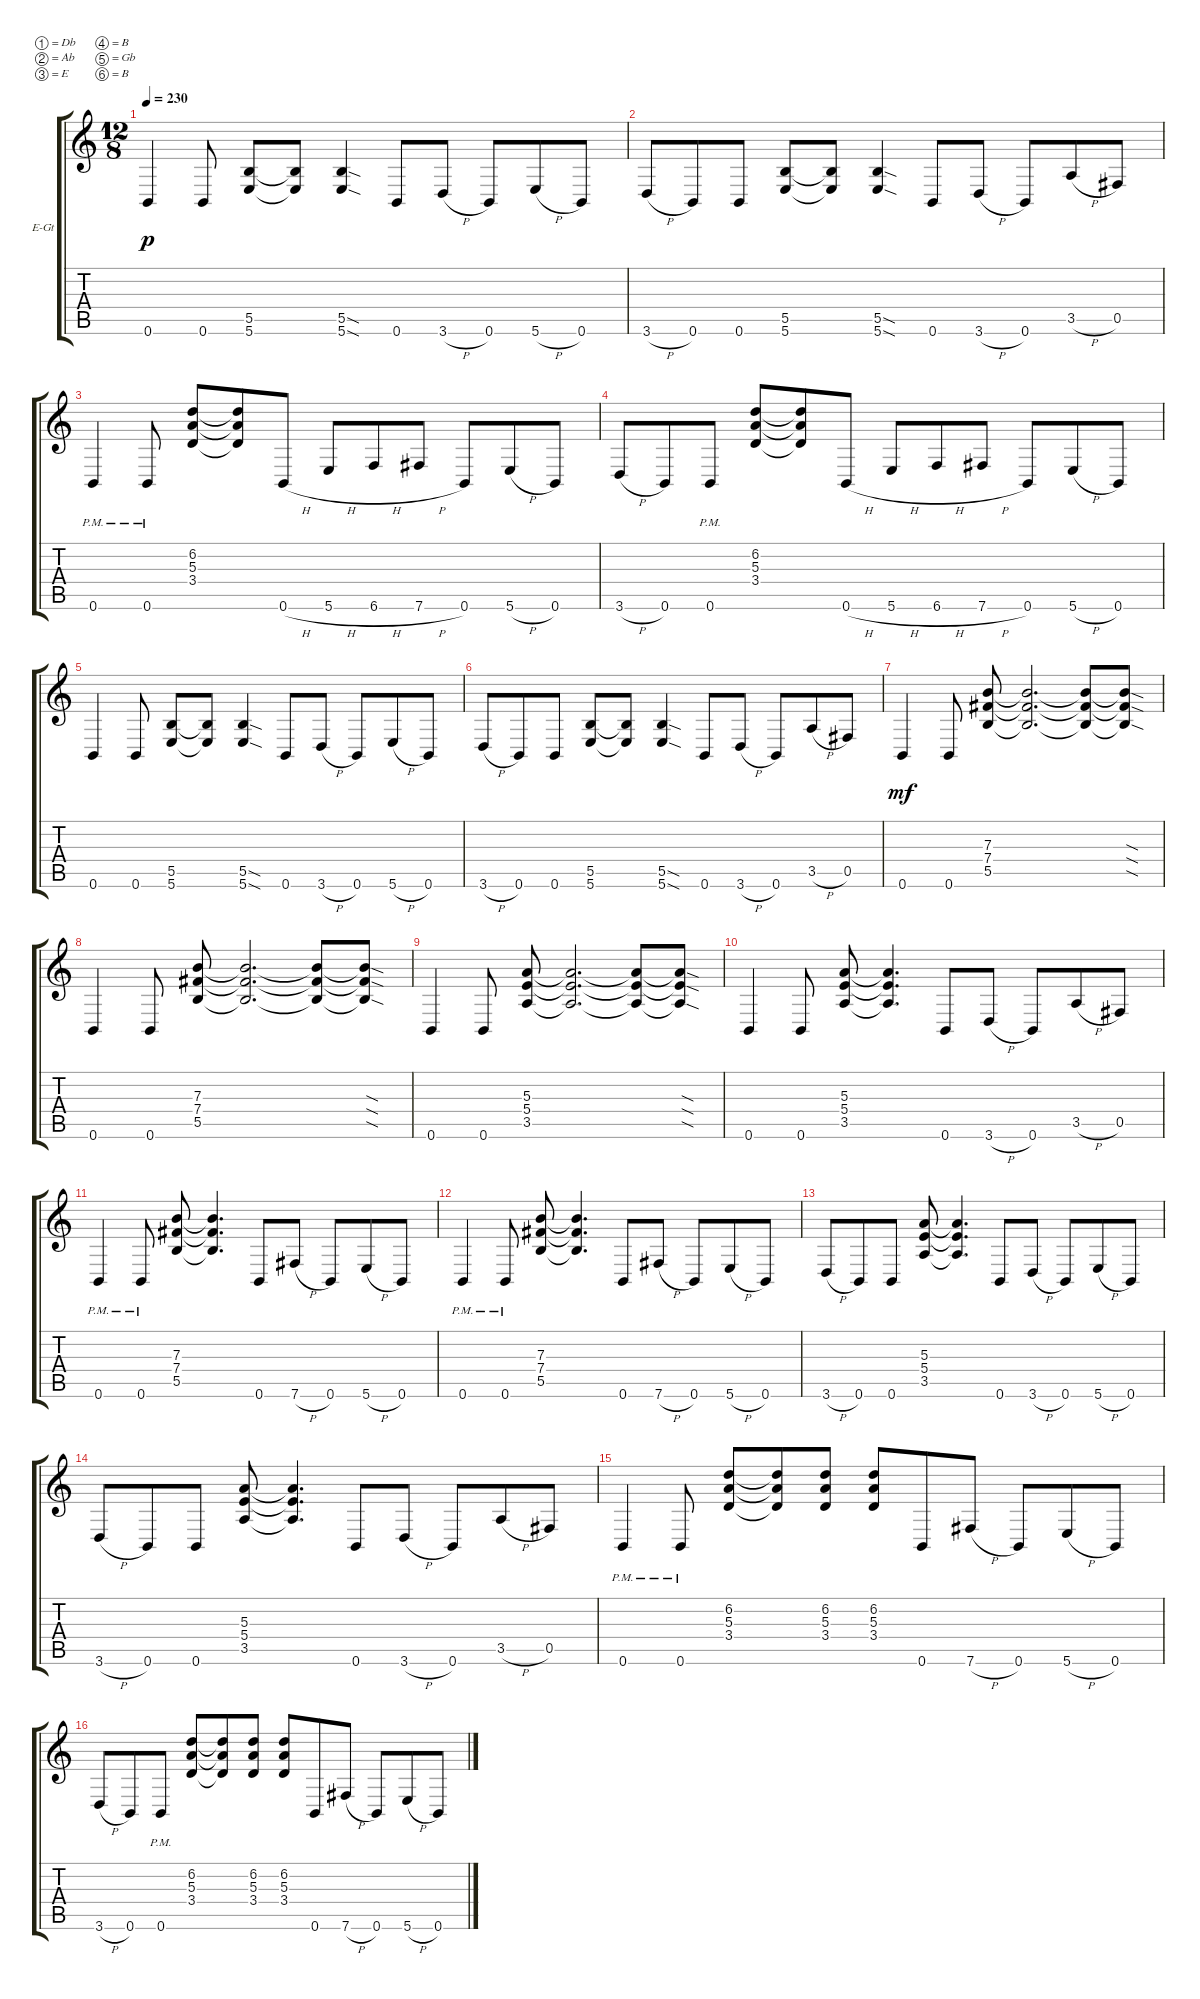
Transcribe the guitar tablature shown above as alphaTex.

\bracketExtendMode groupsimilarinstruments
\firstSystemTrackNameOrientation horizontal
\otherSystemsTrackNameOrientation horizontal
\track ("Electric Guitar 1" "E-Gt") {instrument distortionguitar}
\staff {score tabs}
\tuning (Db4 Ab3 E3 B2 Gb2 B1)
\ts (12 8)
\tempo 230
\clef g2
\ks c
0.6.4{dy p} 0.6.8 (5.6 5.5).8 (5.6{t} 5.5{t}).8 (5.6{sod} 5.5{sod}).4 0.6.8 3.6{h}.8 0.6.8 5.6{h}.8 0.6.8 |
3.6{h}.8 0.6.8 0.6.8 (5.6 5.5).8 (5.6{t} 5.5{t}).8 (5.6{sod} 5.5{sod}).4 0.6.8 3.6{h}.8 0.6.8 3.5{h}.8 0.5.8 |
0.6{pm}.4 0.6{pm}.8 (3.4 5.3 6.2).8 (3.4{t} 5.3{t} 6.2{t}).8 0.6{h}.8 5.6{h}.8 6.6{h}.8 7.6{h}.8 0.6.8 5.6{h}.8 0.6.8 |
3.6{h}.8 0.6.8 0.6{pm}.8 (3.4 5.3 6.2).8 (3.4{t} 5.3{t} 6.2{t}).8 0.6{h}.8 5.6{h}.8 6.6{h}.8 7.6{h}.8 0.6.8 5.6{h}.8 0.6.8 |
0.6.4 0.6.8 (5.6 5.5).8 (5.6{t} 5.5{t}).8 (5.6{sod} 5.5{sod}).4 0.6.8 3.6{h}.8 0.6.8 5.6{h}.8 0.6.8 |
3.6{h}.8 0.6.8 0.6.8 (5.6 5.5).8 (5.6{t} 5.5{t}).8 (5.6{sod} 5.5{sod}).4 0.6.8 3.6{h}.8 0.6.8 3.5{h}.8 0.5.8 |
0.6.4{dy mf} 0.6.8 (5.5 7.4 7.3).8 (5.5{t} 7.4{t} 7.3{t}).2{d} (5.5{t} 7.4{t} 7.3{t}).8 (5.5{sod t} 7.4{sod t} 7.3{sod t}).8 |
0.6.4 0.6.8 (5.5 7.4 7.3).8 (5.5{t} 7.4{t} 7.3{t}).2{d} (5.5{t} 7.4{t} 7.3{t}).8 (5.5{sod t} 7.4{sod t} 7.3{sod t}).8 |
0.6.4 0.6.8 (3.5 5.4 5.3).8 (3.5{t} 5.4{t} 5.3{t}).2{d} (3.5{t} 5.4{t} 5.3{t}).8 (3.5{sod t} 5.4{sod t} 5.3{sod t}).8 |
0.6.4 0.6.8 (3.5 5.4 5.3).8 (3.5{t} 5.4{t} 5.3{t}).4{d} 0.6.8 3.6{h}.8 0.6.8 3.5{h}.8 0.5.8 |
0.6{pm}.4 0.6{pm}.8 (5.5 7.4 7.3).8 (5.5{t} 7.4{t} 7.3{t}).4{d} 0.6.8 7.6{h}.8 0.6.8 5.6{h}.8 0.6.8 |
0.6{pm}.4 0.6{pm}.8 (5.5 7.4 7.3).8 (5.5{t} 7.4{t} 7.3{t}).4{d} 0.6.8 7.6{h}.8 0.6.8 5.6{h}.8 0.6.8 |
3.6{h}.8 0.6.8 0.6.8 (3.5 5.4 5.3).8 (5.3{t} 5.4{t} 3.5{t}).4{d} 0.6.8 3.6{h}.8 0.6.8 5.6{h}.8 0.6.8 |
3.6{h}.8 0.6.8 0.6.8 (3.5 5.4 5.3).8 (5.3{t} 5.4{t} 3.5{t}).4{d} 0.6.8 3.6{h}.8 0.6.8 3.5{h}.8 0.5.8 |
0.6{pm}.4 0.6{pm}.8 (3.4 5.3 6.2).8 (3.4{t} 5.3{t} 6.2{t}).8 (3.4 5.3 6.2).8 (3.4 5.3 6.2).8 0.6.8 7.6{h}.8 0.6.8 5.6{h}.8 0.6.8 |
3.6{h}.8 0.6.8 0.6{pm}.8 (3.4 5.3 6.2).8 (3.4{t} 5.3{t} 6.2{t}).8 (3.4 5.3 6.2).8 (3.4 5.3 6.2).8 0.6.8 7.6{h}.8 0.6.8 5.6{h}.8 0.6.8
